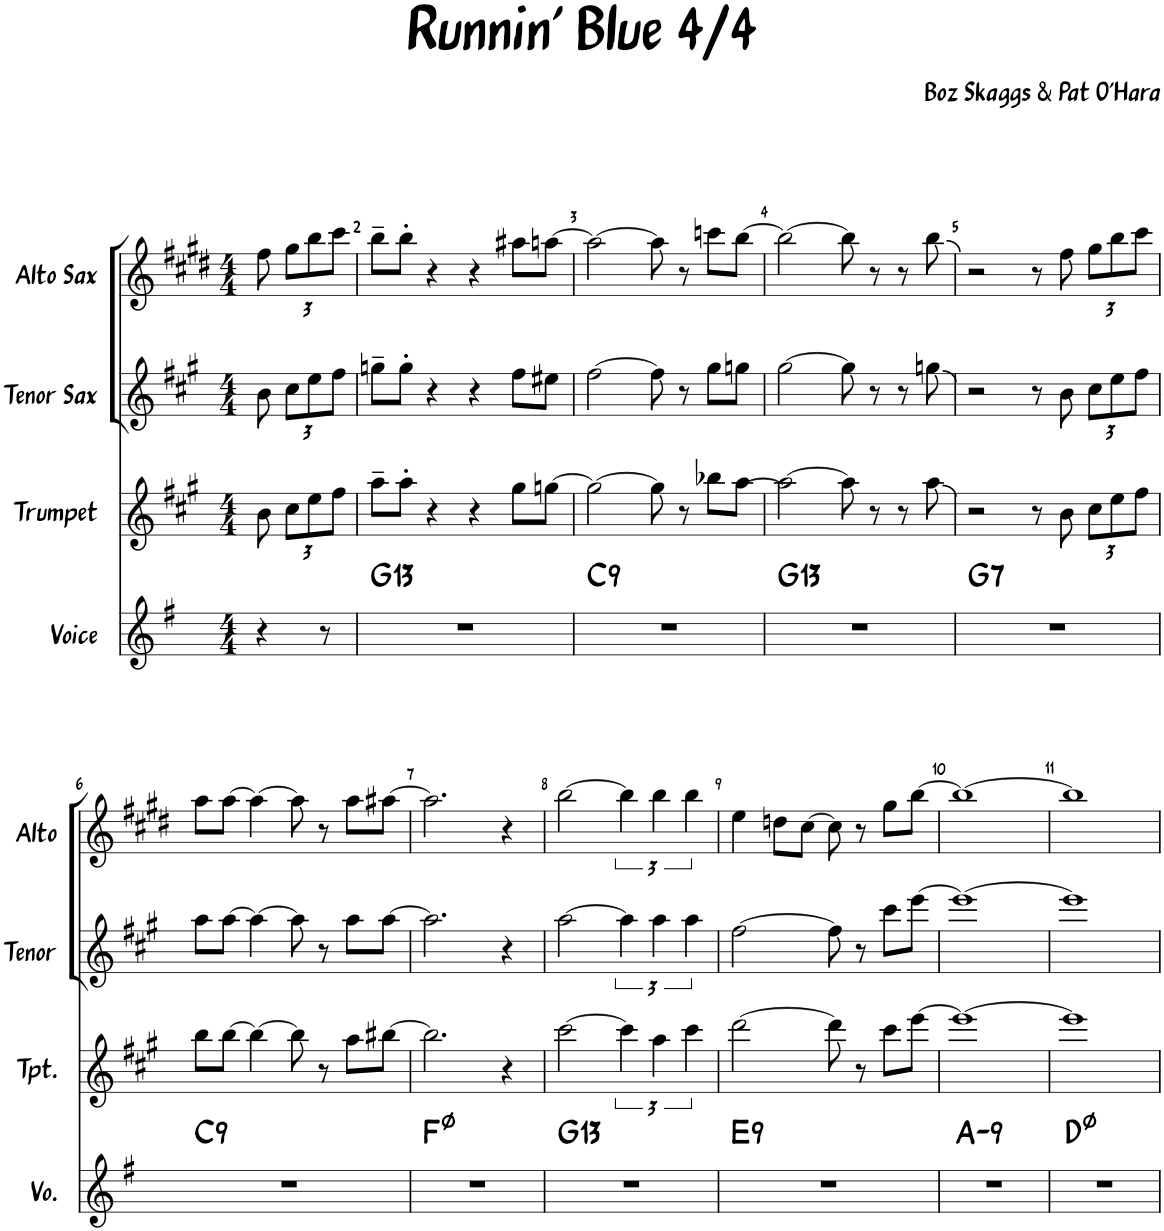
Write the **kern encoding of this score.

**kern	**harte	**kern	**kern	**kern
*part4	*part4	*part3	*part2	*part1
*staff4	*	*staff3	*staff2	*staff1
*I"Voice	*	*I"Trumpet	*I"Tenor Sax	*I"Alto Sax
*I'Vo.	*	*I'Tpt.	*I'Tenor	*I'Alto
*clefG2	*	*clefG2	*clefG2	*clefG2
*	*	*Trd1c2	*Trd8c14	*Trd5c9
*k[f#]	*	*k[f#c#g#]	*k[f#c#g#]	*k[f#c#g#d#]
*M4/4	*	*M4/4	*M4/4	*M4/4
=1	=1	=1	=1	=1
4r	.	8b\	8b\	8ff#\
*	*	*Xbrackettup	*Xbrackettup	*Xbrackettup
.	.	12cc#\L	12cc#\L	12gg#\L
.	.	12ee\	12ee\	12bb\
8r	.	.	.	.
.	.	12ff#\J	12ff#\J	12ccc#\J
=2	=2	=2	=2	=2
!	!LO:H:kt=13	!	!	!
1r	G:9(11,13)	8aa~\L	8ggn~\L	8bb~\L
.	.	8aa'\J	8gg'\J	8bb'\J
.	.	4r	4r	4r
.	.	4r	4r	4r
.	.	8gg#\L	8ff#\L	8aa#X\L
.	.	[8ggn\J	8ee#X\J	[8aan\J
=3	=3	=3	=3	=3
!	!LO:H:kt=9	!	!	!
1r	C:9	2gg\_	[2ff#\	2aa\_
.	.	8gg\]	8ff#\]	8aa\]
.	.	8r	8r	8r
.	.	8bb-X\L	8gg#\L	8cccn\L
.	.	[8aa\J	8ggn\J	[8bb\J
=4	=4	=4	=4	=4
!	!LO:H:kt=13	!	!	!
1r	G:9(11,13)	2aa\_	[2gg#\	2bb\_
.	.	8aa\]	8gg#\]	8bb\]
.	.	8r	8r	8r
.	.	8r	8r	8r
.	.	8aa\	8ggn\	8bb\
=5	=5	=5	=5	=5
!	!LO:H:kt=7	!	!	!
1r	G:7	2r	2r	2r
.	.	8r	8r	8r
.	.	8b\	8b\	8ff#\
.	.	12cc#\L	12cc#\L	12gg#\L
.	.	12ee\	12ee\	12bb\
.	.	12ff#\J	12ff#\J	12ccc#\J
!!LO:LB:g=z
=6	=6	=6	=6	=6
!	!LO:H:kt=9	!	!	!
1r	C:9	8bb\L	8aa\L	8aa\L
.	.	[8bb\J	[8aa\J	[8aa\J
.	.	4bb\_	4aa\_	4aa\_
.	.	8bb\]	8aa\]	8aa\]
.	.	8r	8r	8r
.	.	8aa\L	8aa\L	8aa\L
.	.	[8bb#X\J	[8aa\J	[8aa#X\J
=7	=7	=7	=7	=7
1r	F:hdim7	2.bb#\]	2.aa\]	2.aa#\]
.	.	4r	4r	4r
=8	=8	=8	=8	=8
!	!LO:H:kt=13	!	!	!
1r	G:9(11,13)	[2ccc#\	[2aa\	[2bb\
*	*	*brackettup	*brackettup	*brackettup
.	.	6ccc#\]	6aa\]	6bb\]
.	.	6aa\	6aa\	6bb\
.	.	6ccc#\	6aa\	6bb\
=9	=9	=9	=9	=9
!	!LO:H:kt=9	!	!	!
1r	E:9	[2ddd\	[2ff#\	4ee\
.	.	.	.	8ddn\L
.	.	.	.	[8cc#\J
.	.	8ddd\]	8ff#\]	8cc#\]
.	.	8r	8r	8r
.	.	8ccc#\L	8ccc#\L	8gg#\L
.	.	[8eee\J	[8eee\J	[8bb\J
=10	=10	=10	=10	=10
!	!LO:H:kt=9	!	!	!
1r	A:min9	1eee_	1eee_	1bb_
=11	=11	=11	=11	=11
1r	D:hdim7	1eee]	1eee]	1bb]
=	=	=	=	=
*-	*-	*-	*-	*-
